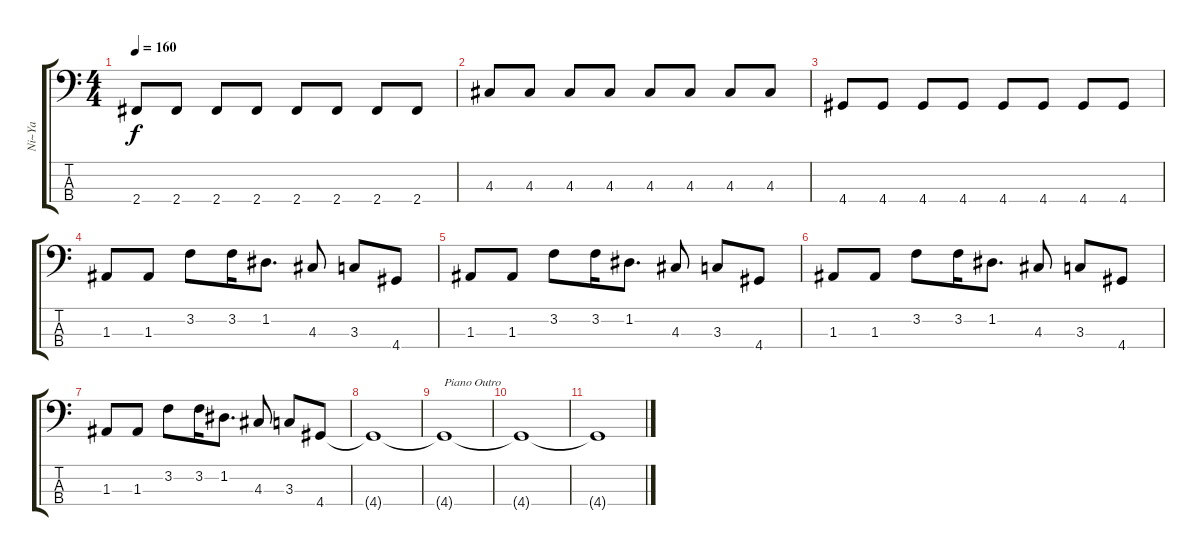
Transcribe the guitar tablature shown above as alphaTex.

\track ("Ni~Ya" "Ni~Ya") {instrument electricbassfinger}
\staff {score tabs}
\tuning (G2 D2 A1 E1) {hide}
\ts (4 4)
\tempo 160
\clef f4
\ks c
2.4.8{dy f} 2.4.8 2.4.8 2.4.8 2.4.8 2.4.8 2.4.8 2.4.8 |
4.3.8 4.3.8 4.3.8 4.3.8 4.3.8 4.3.8 4.3.8 4.3.8 |
4.4.8 4.4.8 4.4.8 4.4.8 4.4.8 4.4.8 4.4.8 4.4.8 |
1.3.8 1.3.8 3.2.8 3.2.16 1.2.8{d} 4.3.8 3.3.8 4.4.8 |
1.3.8 1.3.8 3.2.8 3.2.16 1.2.8{d} 4.3.8 3.3.8 4.4.8 |
1.3.8 1.3.8 3.2.8 3.2.16 1.2.8{d} 4.3.8 3.3.8 4.4.8 |
1.3.8 1.3.8 3.2.8 3.2.16 1.2.8{d} 4.3.8 3.3.8 4.4.8 |
4.4{t}.1 |
4.4{t}.1{txt "Piano Outro"} |
4.4{t}.1 |
4.4{t}.1
